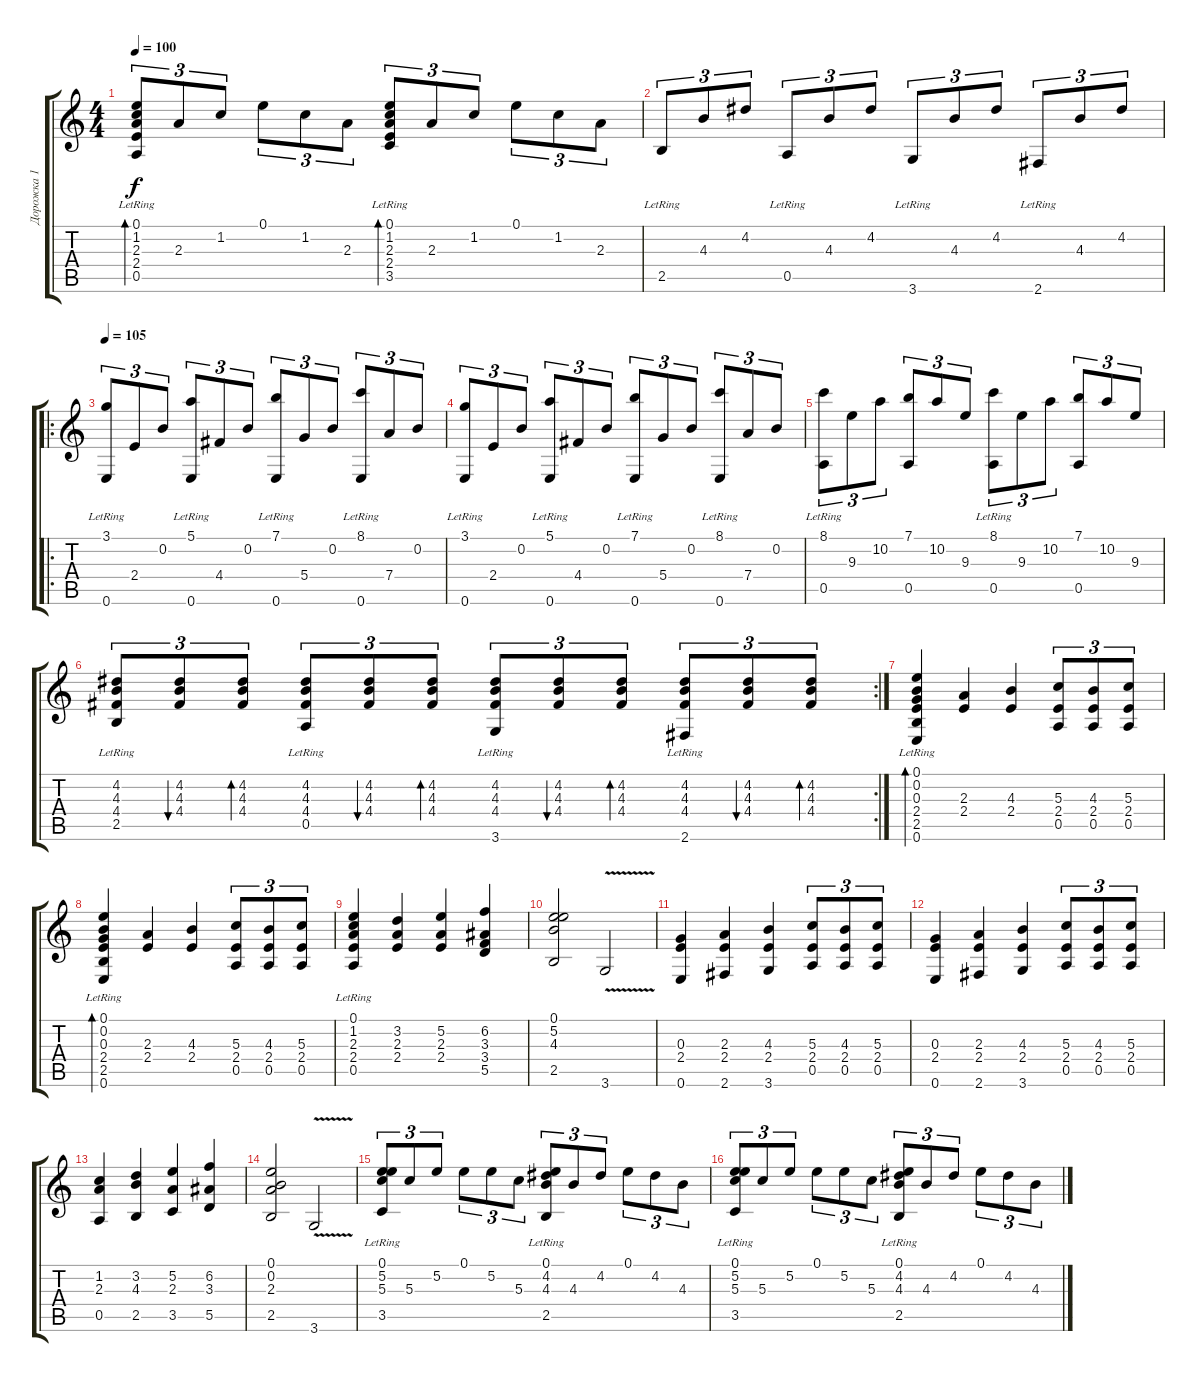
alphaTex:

\track ("Дорожка 1" "Дорожка 1") {instrument acousticguitarsteel}
\staff {score tabs}
\tuning (E4 B3 G3 D3 A2 E2) {hide}
\ts (4 4)
\tempo 100
\clef g2
\ks c
(0.1 1.2{lr} 2.3{lr} 2.4{lr} 0.5{lr}).8{tu (3 2) bd 60 dy f} 2.3.8{tu (3 2)} 1.2.8{tu (3 2)} 0.1.8{tu (3 2)} 1.2.8{tu (3 2)} 2.3.8{tu (3 2)} (0.1 1.2{lr} 2.3{lr} 2.4{lr} 3.5{lr}).8{tu (3 2) bd 60} 2.3.8{tu (3 2)} 1.2.8{tu (3 2)} 0.1.8{tu (3 2)} 1.2.8{tu (3 2)} 2.3.8{tu (3 2)} |
2.5{lr}.8{tu (3 2)} 4.3.8{tu (3 2)} 4.2.8{tu (3 2)} 0.5{lr}.8{tu (3 2)} 4.3.8{tu (3 2)} 4.2.8{tu (3 2)} 3.6{lr}.8{tu (3 2)} 4.3.8{tu (3 2)} 4.2.8{tu (3 2)} 2.6{lr}.8{tu (3 2)} 4.3.8{tu (3 2)} 4.2.8{tu (3 2)} |
\ro
\tempo 105
(3.1 0.6{lr}).8{tu (3 2)} 2.4.8{tu (3 2)} 0.2.8{tu (3 2)} (5.1 0.6{lr}).8{tu (3 2)} 4.4.8{tu (3 2)} 0.2.8{tu (3 2)} (7.1 0.6{lr}).8{tu (3 2)} 5.4.8{tu (3 2)} 0.2.8{tu (3 2)} (8.1 0.6{lr}).8{tu (3 2)} 7.4.8{tu (3 2)} 0.2.8{tu (3 2)} |
(3.1 0.6{lr}).8{tu (3 2)} 2.4.8{tu (3 2)} 0.2.8{tu (3 2)} (5.1 0.6{lr}).8{tu (3 2)} 4.4.8{tu (3 2)} 0.2.8{tu (3 2)} (7.1 0.6{lr}).8{tu (3 2)} 5.4.8{tu (3 2)} 0.2.8{tu (3 2)} (8.1 0.6{lr}).8{tu (3 2)} 7.4.8{tu (3 2)} 0.2.8{tu (3 2)} |
(8.1 0.5{lr}).8{tu (3 2)} 9.3.8{tu (3 2)} 10.2.8{tu (3 2)} (7.1 0.5).8{tu (3 2)} 10.2.8{tu (3 2)} 9.3.8{tu (3 2)} (8.1 0.5{lr}).8{tu (3 2)} 9.3.8{tu (3 2)} 10.2.8{tu (3 2)} (7.1 0.5).8{tu (3 2)} 10.2.8{tu (3 2)} 9.3.8{tu (3 2)} |
\rc 2
(4.2 4.3 4.4 2.5{lr}).8{tu (3 2)} (4.2 4.3 4.4).8{tu (3 2) bu 60} (4.2 4.3 4.4).8{tu (3 2) bd 60} (4.2 4.3 4.4 0.5{lr}).8{tu (3 2)} (4.2 4.3 4.4).8{tu (3 2) bu 60} (4.2 4.3 4.4).8{tu (3 2) bd 60} (4.2 4.3 4.4 3.6{lr}).8{tu (3 2)} (4.2 4.3 4.4).8{tu (3 2) bu 60} (4.2 4.3 4.4).8{tu (3 2) bd 60} (4.2 4.3 4.4 2.6{lr}).8{tu (3 2)} (4.2 4.3 4.4).8{tu (3 2) bu 60} (4.2 4.3 4.4).8{tu (3 2) bd 60} |
(0.1{lr} 0.2{lr} 0.3 2.4 2.5{lr} 0.6{lr}).4{bd 60} (2.3 2.4).4 (4.3 2.4).4 (5.3 2.4 0.5).8{tu (3 2)} (4.3 2.4 0.5).8{tu (3 2)} (5.3 2.4 0.5).8{tu (3 2)} |
(0.1{lr} 0.2{lr} 0.3 2.4 2.5{lr} 0.6{lr}).4{bd 60} (2.3 2.4).4 (4.3 2.4).4 (5.3 2.4 0.5).8{tu (3 2)} (4.3 2.4 0.5).8{tu (3 2)} (5.3 2.4 0.5).8{tu (3 2)} |
(0.1{lr} 1.2{lr} 2.3{lr} 2.4 0.5{lr}).4 (3.2 2.3 2.4).4 (5.2 2.3 2.4).4 (6.2 3.3 3.4 5.5).4 |
(0.1 5.2 4.3 2.5).2 3.6{v}.2 |
(0.3 2.4 0.6).4 (2.3 2.4 2.6).4 (4.3 2.4 3.6).4 (5.3 2.4 0.5).8{tu (3 2)} (4.3 2.4 0.5).8{tu (3 2)} (5.3 2.4 0.5).8{tu (3 2)} |
(0.3 2.4 0.6).4 (2.3 2.4 2.6).4 (4.3 2.4 3.6).4 (5.3 2.4 0.5).8{tu (3 2)} (4.3 2.4 0.5).8{tu (3 2)} (5.3 2.4 0.5).8{tu (3 2)} |
(1.2 2.3 0.5).4 (3.2 4.3 2.5).4 (5.2 2.3 3.5).4 (6.2 3.3 5.5).4 |
(0.1 0.2 2.3 2.5).2 3.6{v}.2 |
(0.1 5.2 5.3 3.5{lr}).8{tu (3 2)} 5.3.8{tu (3 2)} 5.2.8{tu (3 2)} 0.1.8{tu (3 2)} 5.2.8{tu (3 2)} 5.3.8{tu (3 2)} (0.1 4.2 4.3 2.5{lr}).8{tu (3 2)} 4.3.8{tu (3 2)} 4.2.8{tu (3 2)} 0.1.8{tu (3 2)} 4.2.8{tu (3 2)} 4.3.8{tu (3 2)} |
(0.1 5.2 5.3 3.5{lr}).8{tu (3 2)} 5.3.8{tu (3 2)} 5.2.8{tu (3 2)} 0.1.8{tu (3 2)} 5.2.8{tu (3 2)} 5.3.8{tu (3 2)} (0.1 4.2 4.3 2.5{lr}).8{tu (3 2)} 4.3.8{tu (3 2)} 4.2.8{tu (3 2)} 0.1.8{tu (3 2)} 4.2.8{tu (3 2)} 4.3.8{tu (3 2)}
